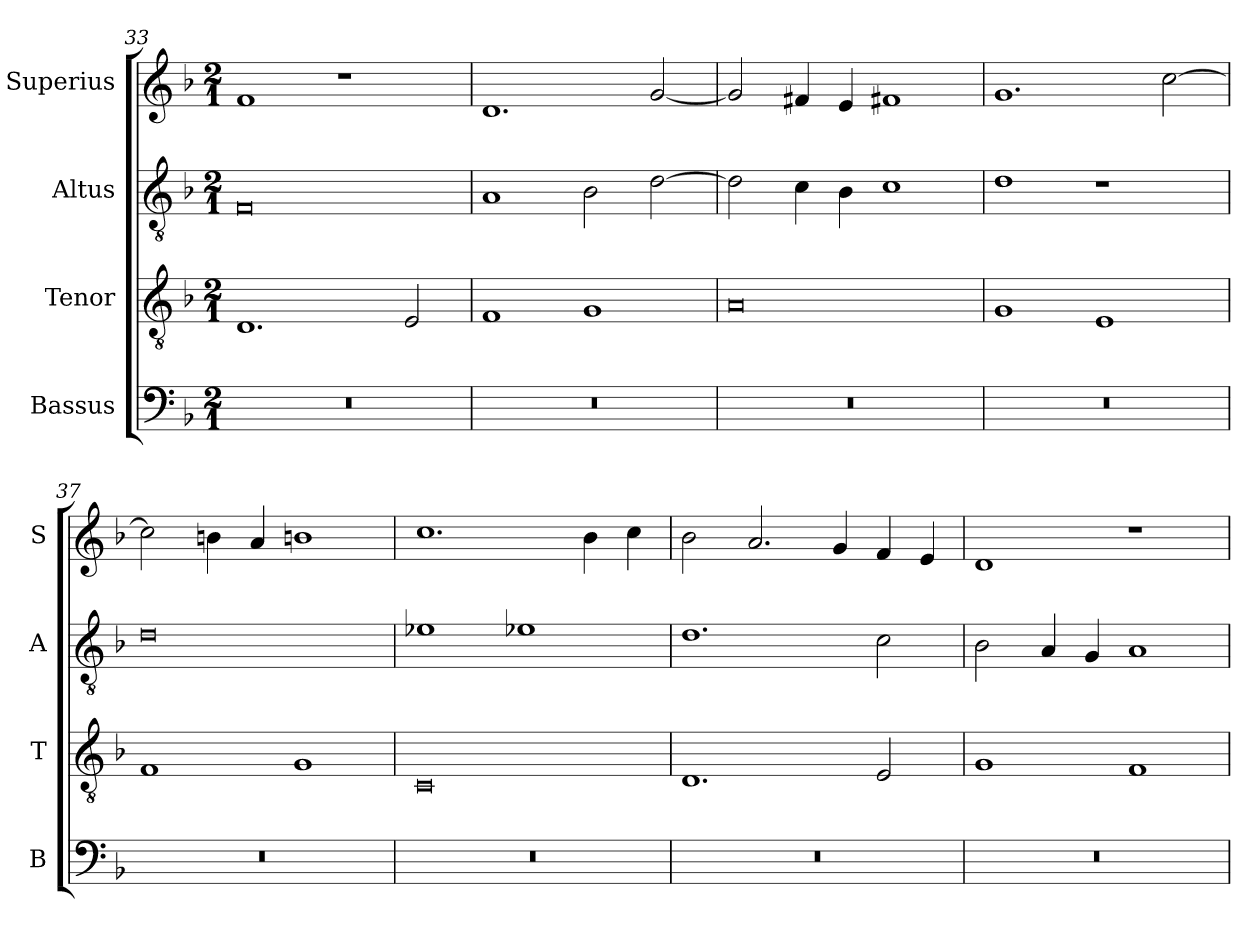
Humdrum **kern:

**kern	**kern	**kern	**kern
*part4	*part3	*part2	*part1
*staff4	*staff3	*staff2	*staff1
*I"Bassus	*I"Tenor	*I"Altus	*I"Superius
*I'B	*I'T	*I'A	*I'S
*clefF4	*clefGv2	*clefGv2	*clefG2
*k[b-]	*k[b-]	*k[b-]	*k[b-]
*M2/1	*M2/1	*M2/1	*M2/1
=33	=33	=33	=33
0r	1.D	0F	1f
.	.	.	1r
.	2E/	.	.
=34	=34	=34	=34
0r	1F	1A	1.d
.	1G	2B-\	.
.	.	[2d\	[2g/
=35	=35	=35	=35
0r	0A	2d\]	2g/]
.	.	4c\	4f#X/
.	.	4B-\	4e/
.	.	1c	1f#X
=36	=36	=36	=36
0r	1G	1d	1.g
.	1E	1r	.
.	.	.	[2cc\
=37	=37	=37	=37
0r	1F	0d	2cc\]
.	.	.	4bn\
.	.	.	4a/
.	1G	.	1bn
=38	=38	=38	=38
0r	0C	1e-X	1.cc
.	.	1e-X	.
.	.	.	4b-\
.	.	.	4cc\
=39	=39	=39	=39
0r	1.D	1.d	2b-\
.	.	.	2.a/
.	.	.	4g/
.	2E/	2c\	4f/
.	.	.	4e/
=40	=40	=40	=40
0r	1G	2B-\	1d
.	.	4A/	.
.	.	4G/	.
.	1F	1A	1r
=	=	=	=
*-	*-	*-	*-
